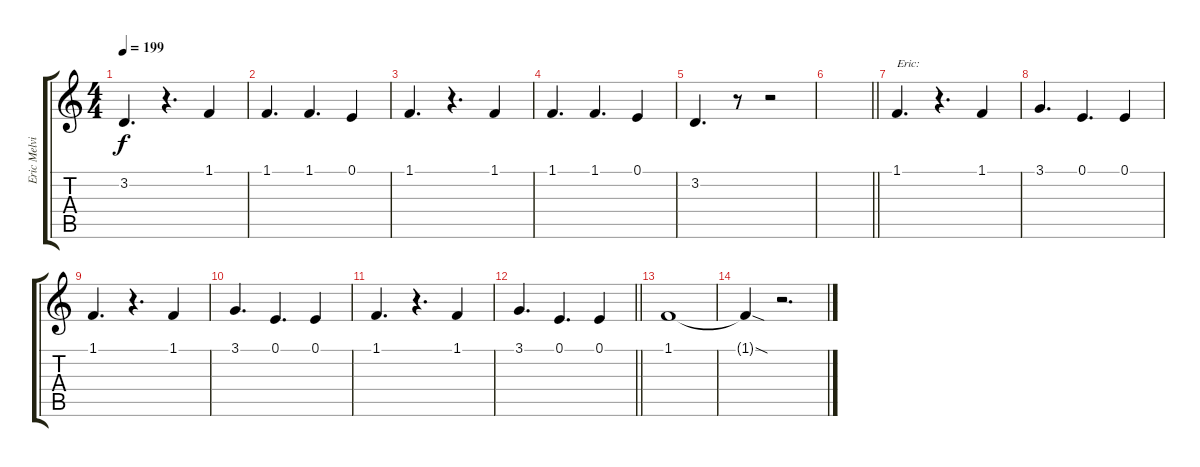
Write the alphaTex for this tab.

\track ("Eric Melvin" "Eric Melvi") {instrument tenorsax}
\staff {score tabs}
\tuning (E4 B3 G3 D3 A2 E2) {hide}
\ts (4 4)
\tempo 199
\clef g2
\ks c
3.2.4{d dy f} r.4{d} 1.1.4 |
1.1.4{d} 1.1.4{d} 0.1.4 |
1.1.4{d} r.4{d} 1.1.4 |
1.1.4{d} 1.1.4{d} 0.1.4 |
3.2.4{d} r.8 r.2 |
\barLineRight lightlight
|
\section ("" "")
1.1.4{d txt "Eric:" volume 14 instrument tenorsax} r.4{d} 1.1.4 |
3.1.4{d} 0.1.4{d} 0.1.4 |
1.1.4{d} r.4{d} 1.1.4 |
3.1.4{d} 0.1.4{d} 0.1.4 |
1.1.4{d} r.4{d} 1.1.4 |
\barLineRight lightlight
3.1.4{d} 0.1.4{d} 0.1.4 |
\section ("" "")
1.1.1 |
1.1{sod t}.4 r.2{d}
